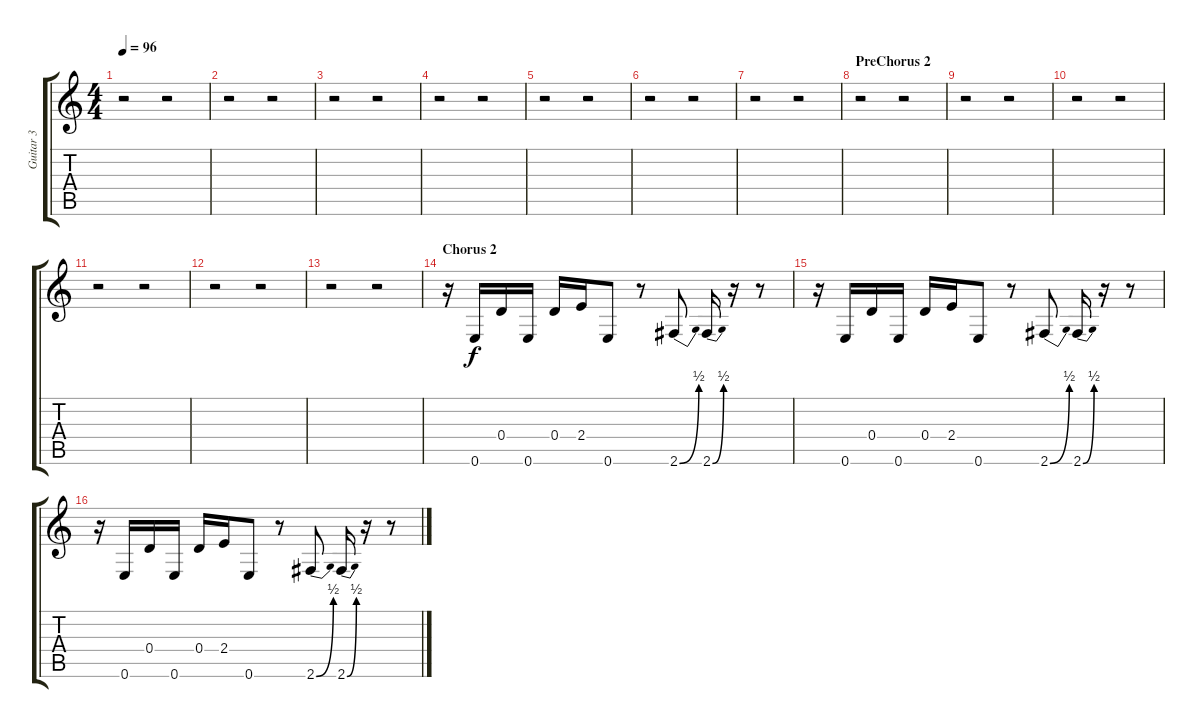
\track ("Guitar 3" "Guitar 3") {instrument distortionguitar}
\staff {score tabs}
\tuning (E4 B3 G3 D3 A2 E2) {hide}
\ts (4 4)
\tempo 96
\clef g2
\ks c
r.2{dy f} r.2 |
r.2 r.2 |
r.2 r.2 |
r.2 r.2 |
r.2 r.2 |
r.2 r.2 |
r.2 r.2 |
\section ("" "PreChorus 2")
r.2 r.2 |
r.2 r.2 |
r.2 r.2 |
r.2 r.2 |
r.2 r.2 |
r.2 r.2 |
\section ("" "Chorus 2")
r.16 0.6.16 0.4.16 0.6.16 0.4.16 2.4.16 0.6.8 r.8 2.6{be (bend 0 0 60 2)}.8 2.6{be (bend 0 0 60 2)}.16 r.16 r.8 |
r.16 0.6.16 0.4.16 0.6.16 0.4.16 2.4.16 0.6.8 r.8 2.6{be (bend 0 0 60 2)}.8 2.6{be (bend 0 0 60 2)}.16 r.16 r.8 |
r.16 0.6.16 0.4.16 0.6.16 0.4.16 2.4.16 0.6.8 r.8 2.6{be (bend 0 0 60 2)}.8 2.6{be (bend 0 0 60 2)}.16 r.16 r.8
